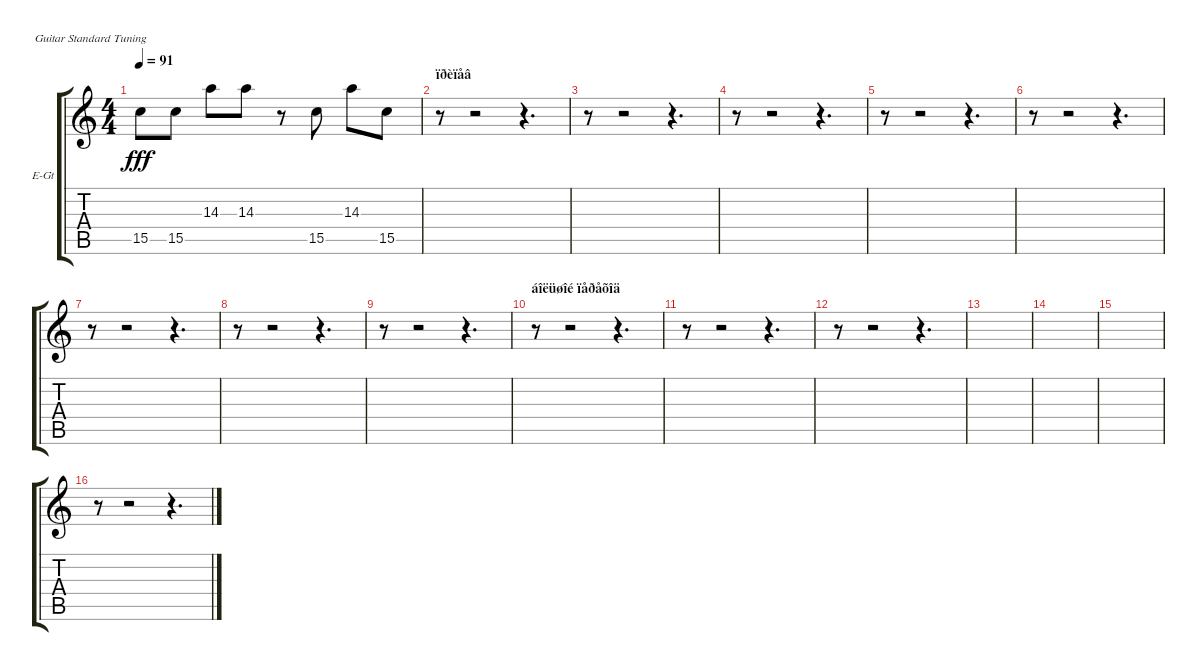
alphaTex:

\bracketExtendMode groupsimilarinstruments
\firstSystemTrackNameOrientation horizontal
\otherSystemsTrackNameOrientation horizontal
\track ("электро соло" "E-Gt") {instrument electricguitarjazz}
\staff {score tabs}
\tuning (E4 B3 G3 D3 A2 E2)
\ts (4 4)
\tempo 91
\clef g2
\ks c
15.5.8{dy fff} 15.5.8 14.3.8 14.3.8 r.8 15.5.8 14.3.8 15.5.8 |
\section ("" "ïðèïåâ")
r.8 r.2 r.4{d} |
r.8 r.2 r.4{d} |
r.8 r.2 r.4{d} |
r.8 r.2 r.4{d} |
r.8 r.2 r.4{d} |
r.8 r.2 r.4{d} |
r.8 r.2 r.4{d} |
r.8 r.2 r.4{d} |
\section ("" "áîëüøîé ïåðåõîä")
r.8 r.2 r.4{d} |
r.8 r.2 r.4{d} |
r.8 r.2 r.4{d} |
|
|
|
r.8 r.2 r.4{d}
